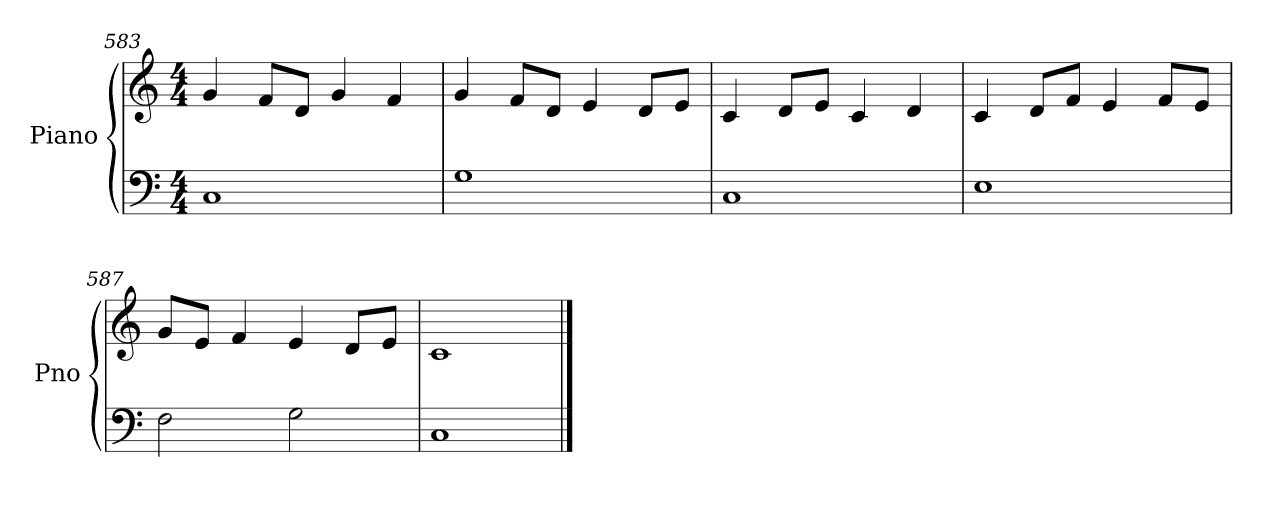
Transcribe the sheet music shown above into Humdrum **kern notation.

**kern	**kern
*part1	*part1
*staff2	*staff1
*I"Piano	*
*I'Pno	*
!!LO:LB:g=z
*clefF4	*clefG2
*k[]	*k[]
*M4/4	*M4/4
=583	=583
1C	4g/
.	8f/L
.	8d/J
.	4g/
.	4f/
=584	=584
1G	4g/
.	8f/L
.	8d/J
.	4e/
.	8d/L
.	8e/J
=585	=585
1C	4c/
.	8d/L
.	8e/J
.	4c/
.	4d/
=586	=586
1E	4c/
.	8d/L
.	8f/J
.	4e/
.	8f/L
.	8e/J
=587	=587
2F\	8g/L
.	8e/J
.	4f/
2G\	4e/
.	8d/L
.	8e/J
=588	=588
1C	1c
==	==
*-	*-
